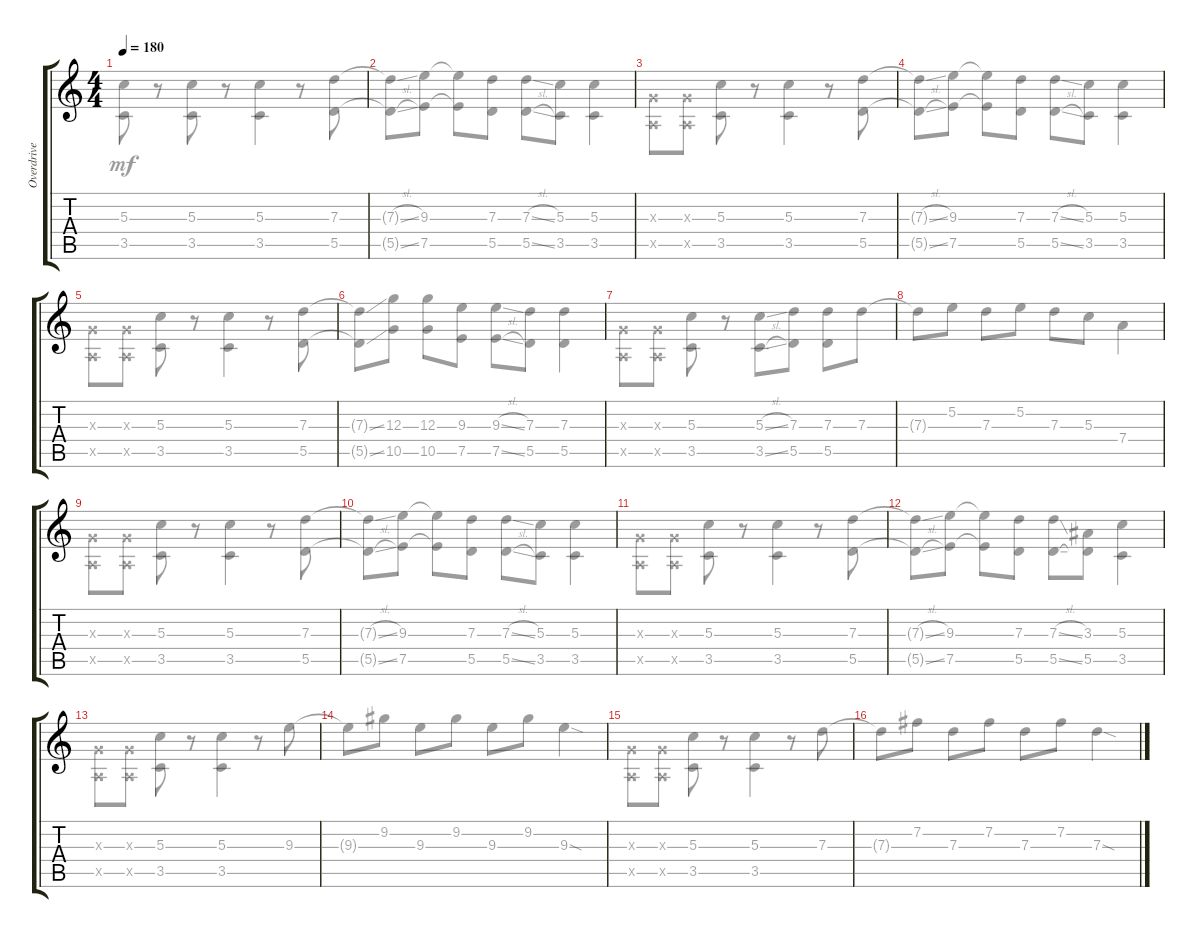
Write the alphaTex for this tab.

\track ("Overdrive Guitar" "Overdrive ") {instrument distortionguitar}
\staff {score tabs}
\tuning (E4 B3 G3 D3 A2 E2) {hide}
\voice
\ts (4 4)
\tempo 180
\clef g2
\ks c
|
|
|
|
|
|
|
|
|
|
|
|
|
|
|
\voice
\clef g2
\ks c
(5.3 3.5).8{dy mf} r.8 (5.3 3.5).8 r.8 (5.3 3.5).4 r.8 (7.3 5.5).8 |
(7.3{sl t} 5.5{sl t}).8 (9.3 7.5).8 (9.3{t} 7.5{t}).8 (7.3 5.5).8 (7.3{sl} 5.5{sl}).8 (5.3 3.5).8 (5.3 3.5).4 |
(0.3{x} 0.5{x}).8 (0.3{x} 0.5{x}).8 (5.3 3.5).8 r.8 (5.3 3.5).4 r.8 (7.3 5.5).8 |
(7.3{sl t} 5.5{sl t}).8 (9.3 7.5).8 (9.3{t} 7.5{t}).8 (7.3 5.5).8 (7.3{sl} 5.5{sl}).8 (5.3 3.5).8 (5.3 3.5).4 |
(0.3{x} 0.5{x}).8 (0.3{x} 0.5{x}).8 (5.3 3.5).8 r.8 (5.3 3.5).4 r.8 (7.3 5.5).8 |
(7.3{ss t} 5.5{ss t}).8 (12.3 10.5).8 (12.3 10.5).8 (9.3 7.5).8 (9.3{sl} 7.5{sl}).8 (7.3 5.5).8 (7.3 5.5).4 |
(0.3{x} 0.5{x}).8 (0.3{x} 0.5{x}).8 (5.3 3.5).8 r.8 (5.3{sl} 3.5{sl}).8 (7.3 5.5).8 (7.3 5.5).8 7.3.8 |
7.3{t}.8 5.2.8 7.3.8 5.2.8 7.3.8 5.3.8 7.4.4 |
(0.3{x} 0.5{x}).8 (0.3{x} 0.5{x}).8 (5.3 3.5).8 r.8 (5.3 3.5).4 r.8 (7.3 5.5).8 |
(7.3{sl t} 5.5{sl t}).8 (9.3 7.5).8 (9.3{t} 7.5{t}).8 (7.3 5.5).8 (7.3{sl} 5.5{sl}).8 (5.3 3.5).8 (5.3 3.5).4 |
(0.3{x} 0.5{x}).8 (0.3{x} 0.5{x}).8 (5.3 3.5).8 r.8 (5.3 3.5).4 r.8 (7.3 5.5).8 |
(7.3{sl t} 5.5{sl t}).8 (9.3 7.5).8 (9.3{t} 7.5{t}).8 (7.3 5.5).8 (7.3{sl} 5.5{sl}).8 (3.3 5.5).8 (5.3 3.5).4 |
(0.3{x} 0.5{x}).8 (0.3{x} 0.5{x}).8 (5.3 3.5).8 r.8 (5.3 3.5).4 r.8 9.3.8 |
9.3{t}.8 9.2.8 9.3.8 9.2.8 9.3.8 9.2.8 9.3{sod}.4 |
(0.3{x} 0.5{x}).8 (0.3{x} 0.5{x}).8 (5.3 3.5).8 r.8 (5.3 3.5).4 r.8 7.3.8 |
7.3{t}.8 7.2.8 7.3.8 7.2.8 7.3.8 7.2.8 7.3{sod}.4
